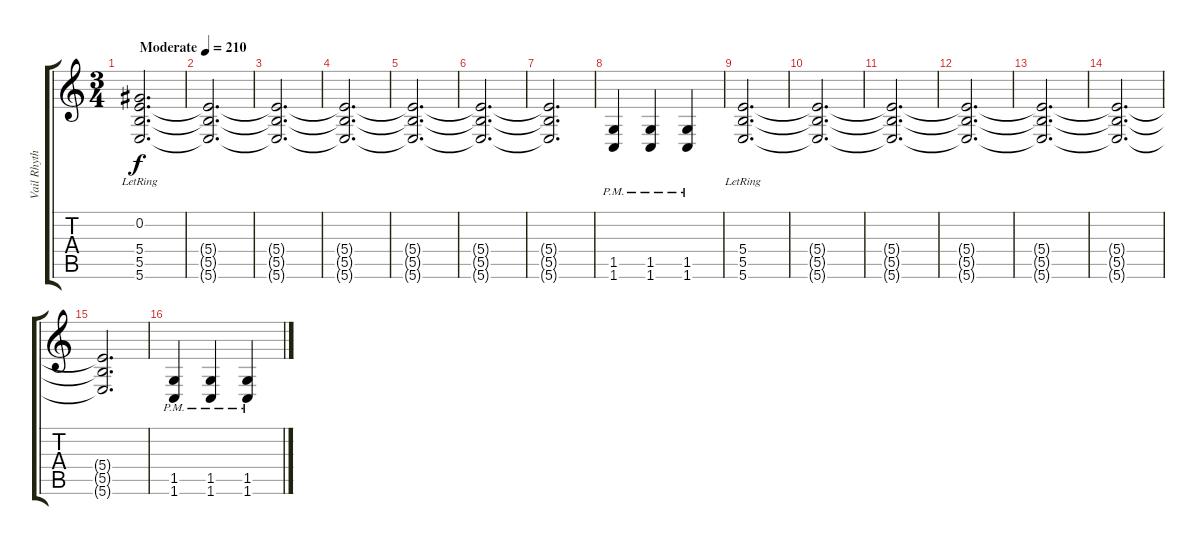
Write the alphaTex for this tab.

\track ("Vail Rhythm" "Vail Rhyth") {instrument overdrivenguitar}
\staff {score tabs}
\tuning (Db4 Ab3 E3 B2 Gb2 B1) {hide}
\ts (3 4)
\tempo (210 "Moderate")
\clef g2
\ks c
(0.2 5.4{lr} 5.5{lr} 5.6{lr}).2{d dy f instrument overdrivenguitar} |
(5.4{t} 5.5{t} 5.6{t}).2{d} |
(5.4{t} 5.5{t} 5.6{t}).2{d} |
(5.4{t} 5.5{t} 5.6{t}).2{d} |
(5.4{t} 5.5{t} 5.6{t}).2{d} |
(5.4{t} 5.5{t} 5.6{t}).2{d} |
(5.4{t} 5.5{t} 5.6{t}).2{d} |
(1.5{pm} 1.6{pm}).4 (1.5{pm} 1.6{pm}).4 (1.5{pm} 1.6{pm}).4 |
(5.4{lr} 5.5{lr} 5.6{lr}).2{d} |
(5.4{t} 5.5{t} 5.6{t}).2{d} |
(5.4{t} 5.5{t} 5.6{t}).2{d} |
(5.4{t} 5.5{t} 5.6{t}).2{d} |
(5.4{t} 5.5{t} 5.6{t}).2{d} |
(5.4{t} 5.5{t} 5.6{t}).2{d} |
(5.4{t} 5.5{t} 5.6{t}).2{d} |
(1.5{pm} 1.6{pm}).4 (1.5{pm} 1.6{pm}).4 (1.5{pm} 1.6{pm}).4
